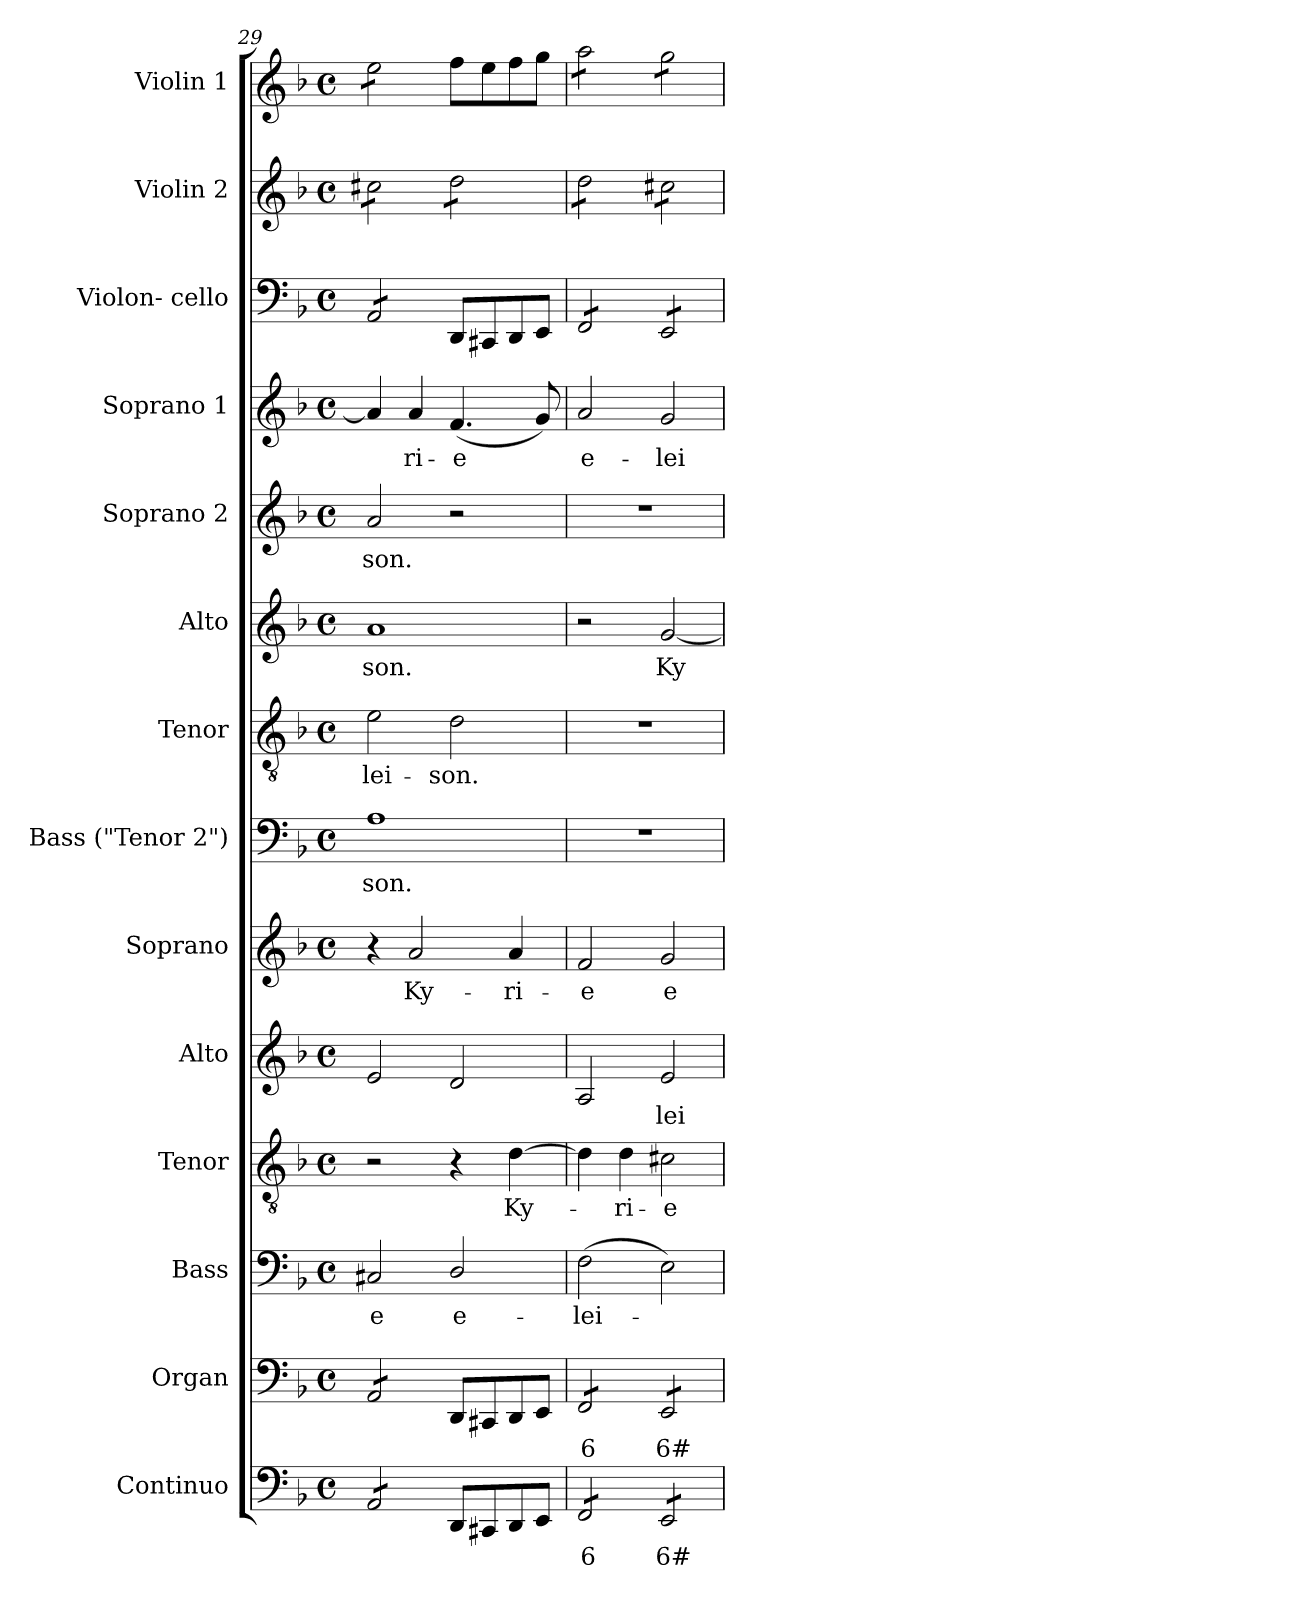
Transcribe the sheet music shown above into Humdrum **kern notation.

**kern	**text	**kern	**text	**kern	**text	**kern	**text	**kern	**text	**kern	**text	**kern	**text	**kern	**text	**kern	**text	**kern	**text	**kern	**text	**kern	**kern	**kern
*part14	*part14	*part13	*part13	*part12	*part12	*part11	*part11	*part10	*part10	*part9	*part9	*part8	*part8	*part7	*part7	*part6	*part6	*part5	*part5	*part4	*part4	*part3	*part2	*part1
*staff14	*staff14	*staff13	*staff13	*staff12	*staff12	*staff11	*staff11	*staff10	*staff10	*staff9	*staff9	*staff8	*staff8	*staff7	*staff7	*staff6	*staff6	*staff5	*staff5	*staff4	*staff4	*staff3	*staff2	*staff1
*I"Continuo	*	*I"Organ	*	*I"Bass	*	*I"Tenor	*	*I"Alto	*	*I"Soprano	*	*I"Bass ("Tenor 2")	*	*I"Tenor	*	*I"Alto	*	*I"Soprano 2	*	*I"Soprano 1	*	*I"Violon- cello	*I"Violin 2	*I"Violin 1
*I'Cont.	*	*I'Org.	*	*I'B.	*	*I'T.	*	*I'A.	*	*I'S.	*	*I'B.	*	*I'T.	*	*I'A.	*	*I'S.	*	*I'S.	*	*I'Vc.	*I'Vln. 2	*I'Vln. 1
!!LO:PB:g=z
*clefF4	*	*clefF4	*	*clefF4	*	*clefGv2	*	*clefG2	*	*clefG2	*	*clefF4	*	*clefGv2	*	*clefG2	*	*clefG2	*	*clefG2	*	*clefF4	*clefG2	*clefG2
*	*	*	*	*	*	*ITrd7c12	*	*	*	*	*	*	*	*ITrd7c12	*	*	*	*	*	*	*	*	*	*
*k[b-]	*	*k[b-]	*	*k[b-]	*	*k[b-]	*	*k[b-]	*	*k[b-]	*	*k[b-]	*	*k[b-]	*	*k[b-]	*	*k[b-]	*	*k[b-]	*	*k[b-]	*k[b-]	*k[b-]
*F:	*	*F:	*	*F:	*	*F:	*	*F:	*	*F:	*	*F:	*	*F:	*	*F:	*	*F:	*	*F:	*	*F:	*F:	*F:
*M4/4	*	*M4/4	*	*M4/4	*	*M4/4	*	*M4/4	*	*M4/4	*	*M4/4	*	*M4/4	*	*M4/4	*	*M4/4	*	*M4/4	*	*M4/4	*M4/4	*M4/4
*met(c)	*	*met(c)	*	*met(c)	*	*met(c)	*	*met(c)	*	*met(c)	*	*met(c)	*	*met(c)	*	*met(c)	*	*met(c)	*	*met(c)	*	*met(c)	*met(c)	*met(c)
=29	=29	=29	=29	=29	=29	=29	=29	=29	=29	=29	=29	=29	=29	=29	=29	=29	=29	=29	=29	=29	=29	=29	=29	=29
!	!	!	!	!	!LO:LY:b:color=#000000	!	!	!	!	!	!	!	!	!	!	!	!	!	!	!	!	!	!	!
!	!	!	!	!	!	!	!	!	!	!	!	!	!LO:LY:b:color=#000000	!	!	!	!	!	!	!	!	!	!	!
!	!	!	!	!	!	!	!	!	!	!	!	!	!	!	!LO:LY:b:color=#000000	!	!	!	!	!	!	!	!	!
!	!	!	!	!	!	!	!	!	!	!	!	!	!	!	!	!	!LO:LY:b:color=#000000	!	!	!	!	!	!	!
!	!	!	!	!	!	!	!	!	!	!	!	!	!	!	!	!	!	!	!LO:LY:b:color=#000000	!	!	!	!	!
*tremolo	*	*	*	*	*	*	*	*	*	*	*	*	*	*	*	*	*	*	*	*	*	*	*	*
*	*	*tremolo	*	*	*	*	*	*	*	*	*	*	*	*	*	*	*	*	*	*	*	*	*	*
*	*	*	*	*	*	*	*	*	*	*	*	*	*	*	*	*	*	*	*	*	*	*tremolo	*	*
*	*	*	*	*	*	*	*	*	*	*	*	*	*	*	*	*	*	*	*	*	*	*	*tremolo	*
*	*	*	*	*	*	*	*	*	*	*	*	*	*	*	*	*	*	*	*	*	*	*	*	*tremolo
8AAi/L	.	8AAi/L	.	2C#Xi/	-e	2r	.	2ei/	.	4r	.	1Ai	-son.	2Ei\	-lei-	1ai	-son.	2ai/	-son.	4ai/]	.	8AAi/L	8cc#Xi\L	8eei\L
8AAi/	.	8AAi/	.	.	.	.	.	.	.	.	.	.	.	.	.	.	.	.	.	.	.	8AAi/	8cc#Xi\	8eei\
!	!	!	!	!	!	!	!	!	!	!	!LO:LY:b:color=#000000	!	!	!	!	!	!	!	!	!	!	!	!	!
!	!	!	!	!	!	!	!	!	!	!	!	!	!	!	!	!	!	!	!	!	!LO:LY:b:color=#000000	!	!	!
8AAi/	.	8AAi/	.	.	.	.	.	.	.	2ai/	Ky-	.	.	.	.	.	.	.	.	4ai/	-ri-	8AAi/	8cc#Xi\	8eei\
8AAi/J	.	8AAi/J	.	.	.	.	.	.	.	.	.	.	.	.	.	.	.	.	.	.	.	8AAi/J	8cc#Xi\J	8eei\J
*	*	*	*	*	*	*	*	*	*	*	*	*	*	*	*	*	*	*	*	*	*	*	*	*Xtremolo
*	*	*	*	*	*	*	*	*	*	*	*	*	*	*	*	*	*	*	*	*	*	*Xtremolo	*	*
*	*	*Xtremolo	*	*	*	*	*	*	*	*	*	*	*	*	*	*	*	*	*	*	*	*	*	*
*Xtremolo	*	*	*	*	*	*	*	*	*	*	*	*	*	*	*	*	*	*	*	*	*	*	*	*
!	!	!	!	!	!LO:LY:b:color=#000000	!	!	!	!	!	!	!	!	!	!	!	!	!	!	!	!	!	!	!
!	!	!	!	!	!	!	!	!	!	!	!	!	!	!	!LO:LY:b:color=#000000	!	!	!	!	!	!	!	!	!
!	!	!	!	!	!	!	!	!	!	!	!	!	!	!	!	!	!	!	!	!	!LO:LY:b:color=#000000	!	!	!
8DDi/L	.	8DDi/L	.	2Di/	e-	4r	.	2di/	.	.	.	.	.	2Di\	-son.	.	.	2r	.	(4.fi/	-e	8DDi/L	8ddi\L	8ffi\L
8CC#Xi/	.	8CC#Xi/	.	.	.	.	.	.	.	.	.	.	.	.	.	.	.	.	.	.	.	8CC#Xi/	8ddi\	8eei\
!	!	!	!	!	!	!	!LO:LY:b:color=#000000	!	!	!	!	!	!	!	!	!	!	!	!	!	!	!	!	!
!	!	!	!	!	!	!	!	!	!	!	!LO:LY:b:color=#000000	!	!	!	!	!	!	!	!	!	!	!	!	!
8DDi/	.	8DDi/	.	.	.	[4Di\	Ky-	.	.	4ai/	-ri-	.	.	.	.	.	.	.	.	.	.	8DDi/	8ddi\	8ffi\
8EEi/J	.	8EEi/J	.	.	.	.	.	.	.	.	.	.	.	.	.	.	.	.	.	8gi/)	.	8EEi/J	8ddi\J	8ggi\J
=30	=30	=30	=30	=30	=30	=30	=30	=30	=30	=30	=30	=30	=30	=30	=30	=30	=30	=30	=30	=30	=30	=30	=30	=30
!	!LO:LY:b:color=#000000	!	!	!	!	!	!	!	!	!	!	!	!	!	!	!	!	!	!	!	!	!	!	!
!	!	!	!LO:LY:b:color=#000000	!	!	!	!	!	!	!	!	!	!	!	!	!	!	!	!	!	!	!	!	!
!	!	!	!	!	!LO:LY:b:color=#000000	!	!	!	!	!	!	!	!	!	!	!	!	!	!	!	!	!	!	!
!	!	!	!	!	!	!	!	!	!	!	!LO:LY:b:color=#000000	!	!	!	!	!	!	!	!	!	!	!	!	!
!	!	!	!	!	!	!	!	!	!	!	!	!	!	!	!	!	!	!	!	!	!LO:LY:b:color=#000000	!	!	!
*tremolo	*	*	*	*	*	*	*	*	*	*	*	*	*	*	*	*	*	*	*	*	*	*	*	*
*	*	*tremolo	*	*	*	*	*	*	*	*	*	*	*	*	*	*	*	*	*	*	*	*	*	*
*	*	*	*	*	*	*	*	*	*	*	*	*	*	*	*	*	*	*	*	*	*	*tremolo	*	*
*	*	*	*	*	*	*	*	*	*	*	*	*	*	*	*	*	*	*	*	*	*	*	*	*tremolo
8FFi/L	6	8FFi/L	6	(2Fi\	-lei-	4Di\]	.	2Ai/	.	2fi/	-e	1r	.	1r	.	2r	.	1r	.	2ai/	e-	8FFi/L	8ddi\L	8aai\L
8FFi/	.	8FFi/	.	.	.	.	.	.	.	.	.	.	.	.	.	.	.	.	.	.	.	8FFi/	8ddi\	8aai\
!	!	!	!	!	!	!	!LO:LY:b:color=#000000	!	!	!	!	!	!	!	!	!	!	!	!	!	!	!	!	!
8FFi/	.	8FFi/	.	.	.	4Di\	-ri-	.	.	.	.	.	.	.	.	.	.	.	.	.	.	8FFi/	8ddi\	8aai\
8FFi/J	.	8FFi/J	.	.	.	.	.	.	.	.	.	.	.	.	.	.	.	.	.	.	.	8FFi/J	8ddi\J	8aai\J
!	!LO:LY:b:color=#000000	!	!	!	!	!	!	!	!	!	!	!	!	!	!	!	!	!	!	!	!	!	!	!
!	!	!	!LO:LY:b:color=#000000	!	!	!	!	!	!	!	!	!	!	!	!	!	!	!	!	!	!	!	!	!
!	!	!	!	!	!	!	!LO:LY:b:color=#000000	!	!	!	!	!	!	!	!	!	!	!	!	!	!	!	!	!
!	!	!	!	!	!	!	!	!	!LO:LY:b:color=#000000	!	!	!	!	!	!	!	!	!	!	!	!	!	!	!
!	!	!	!	!	!	!	!	!	!	!	!LO:LY:b:color=#000000	!	!	!	!	!	!	!	!	!	!	!	!	!
!	!	!	!	!	!	!	!	!	!	!	!	!	!	!	!	!	!LO:LY:b:color=#000000	!	!	!	!	!	!	!
!	!	!	!	!	!	!	!	!	!	!	!	!	!	!	!	!	!	!	!	!	!LO:LY:b:color=#000000	!	!	!
8EEi/L	6#	8EEi/L	6#	2Ei\)	.	2C#Xi\	-e	2ei/	-lei-	2gi/	e-	.	.	.	.	[2gi/	Ky-	.	.	2gi/	-lei-	8EEi/L	8cc#Xi\L	8ggi\L
8EEi/	.	8EEi/	.	.	.	.	.	.	.	.	.	.	.	.	.	.	.	.	.	.	.	8EEi/	8cc#Xi\	8ggi\
8EEi/	.	8EEi/	.	.	.	.	.	.	.	.	.	.	.	.	.	.	.	.	.	.	.	8EEi/	8cc#Xi\	8ggi\
8EEi/J	.	8EEi/J	.	.	.	.	.	.	.	.	.	.	.	.	.	.	.	.	.	.	.	8EEi/J	8cc#Xi\J	8ggi\J
*	*	*	*	*	*	*	*	*	*	*	*	*	*	*	*	*	*	*	*	*	*	*	*	*Xtremolo
*	*	*	*	*	*	*	*	*	*	*	*	*	*	*	*	*	*	*	*	*	*	*	*Xtremolo	*
*	*	*	*	*	*	*	*	*	*	*	*	*	*	*	*	*	*	*	*	*	*	*Xtremolo	*	*
*	*	*Xtremolo	*	*	*	*	*	*	*	*	*	*	*	*	*	*	*	*	*	*	*	*	*	*
*Xtremolo	*	*	*	*	*	*	*	*	*	*	*	*	*	*	*	*	*	*	*	*	*	*	*	*
=	=	=	=	=	=	=	=	=	=	=	=	=	=	=	=	=	=	=	=	=	=	=	=	=
*-	*-	*-	*-	*-	*-	*-	*-	*-	*-	*-	*-	*-	*-	*-	*-	*-	*-	*-	*-	*-	*-	*-	*-	*-
